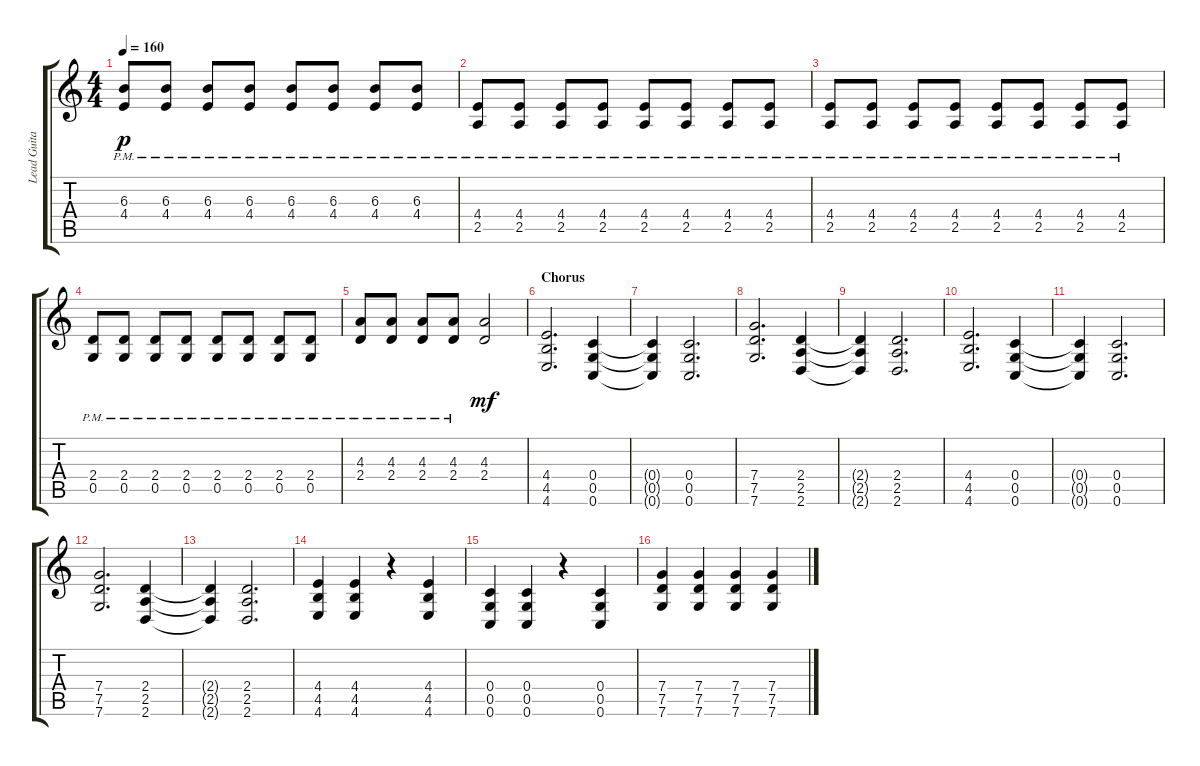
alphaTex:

\track ("Lead Guitar" "Lead Guita") {instrument distortionguitar}
\staff {score tabs}
\tuning (D4 A3 F3 C3 G2 C2) {hide}
\ts (4 4)
\tempo 160
\clef g2
\ks c
(6.3{pm} 4.4{pm}).8{dy p} (6.3{pm} 4.4{pm}).8 (6.3{pm} 4.4{pm}).8 (6.3{pm} 4.4{pm}).8 (6.3{pm} 4.4{pm}).8 (6.3{pm} 4.4{pm}).8 (6.3{pm} 4.4{pm}).8 (6.3{pm} 4.4{pm}).8 |
(4.4{pm} 2.5{pm}).8 (4.4{pm} 2.5{pm}).8 (4.4{pm} 2.5{pm}).8 (4.4{pm} 2.5{pm}).8 (4.4{pm} 2.5{pm}).8 (4.4{pm} 2.5{pm}).8 (4.4{pm} 2.5{pm}).8 (4.4{pm} 2.5{pm}).8 |
(4.4{pm} 2.5{pm}).8 (4.4{pm} 2.5{pm}).8 (4.4{pm} 2.5{pm}).8 (4.4{pm} 2.5{pm}).8 (4.4{pm} 2.5{pm}).8 (4.4{pm} 2.5{pm}).8 (4.4{pm} 2.5{pm}).8 (4.4{pm} 2.5{pm}).8 |
(2.4{pm} 0.5{pm}).8 (2.4{pm} 0.5{pm}).8 (2.4{pm} 0.5{pm}).8 (2.4{pm} 0.5{pm}).8 (2.4{pm} 0.5{pm}).8 (2.4{pm} 0.5{pm}).8 (2.4{pm} 0.5{pm}).8 (2.4{pm} 0.5{pm}).8 |
(4.3{pm} 2.4{pm}).8 (4.3{pm} 2.4{pm}).8 (4.3{pm} 2.4{pm}).8 (4.3{pm} 2.4{pm}).8 (4.3 2.4).2{dy mf} |
\section ("" "Chorus")
(4.4 4.5 4.6).2{d} (0.4 0.5 0.6).4 |
(0.4{t} 0.5{t} 0.6{t}).4 (0.4 0.5 0.6).2{d} |
(7.4 7.5 7.6).2{d} (2.4 2.5 2.6).4 |
(2.4{t} 2.5{t} 2.6{t}).4 (2.4 2.5 2.6).2{d} |
(4.4 4.5 4.6).2{d} (0.4 0.5 0.6).4 |
(0.4{t} 0.5{t} 0.6{t}).4 (0.4 0.5 0.6).2{d} |
(7.4 7.5 7.6).2{d} (2.4 2.5 2.6).4 |
(2.4{t} 2.5{t} 2.6{t}).4 (2.4 2.5 2.6).2{d} |
(4.4 4.5 4.6).4 (4.4 4.5 4.6).4 r.4 (4.4 4.5 4.6).4 |
(0.4 0.5 0.6).4 (0.4 0.5 0.6).4 r.4 (0.4 0.5 0.6).4 |
(7.4 7.5 7.6).4 (7.4 7.5 7.6).4 (7.4 7.5 7.6).4 (7.4 7.5 7.6).4
